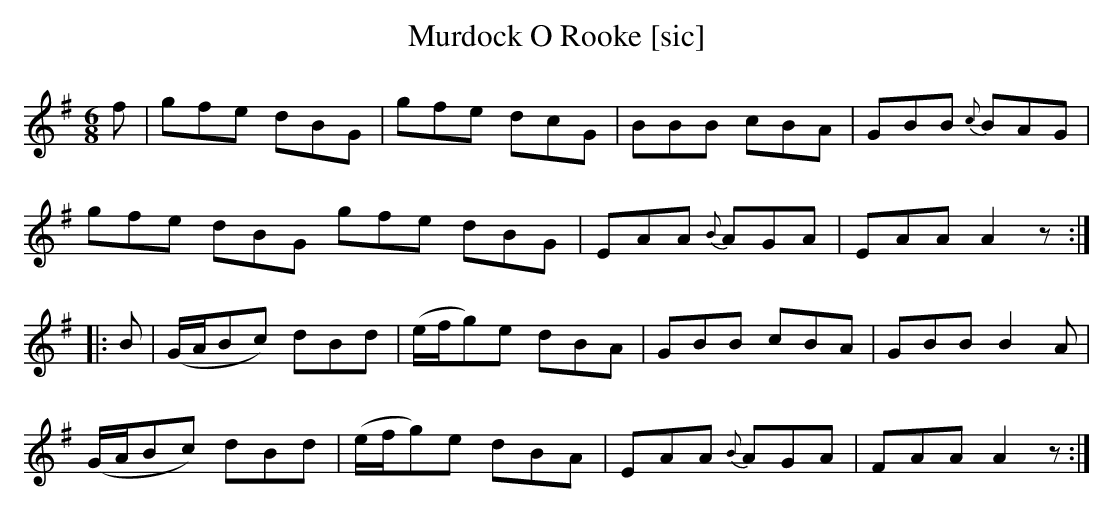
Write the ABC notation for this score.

X:1
T:Murdock O Rooke [sic]
M:6/8
L:1/8
K:G
f|gfe dBG|gfe dcG|BBB cBA|GBB {c}BAG|
gfe dBG gfe dBG|EAA {B}AGA|EAA A2z:|
|:B|(G/A/Bc) dBd|(e/f/g)e dBA|GBB cBA|GBB B2A|
(G/A/Bc) dBd|(e/f/g)e dBA|EAA {B}AGA|FAA A2z:|]
